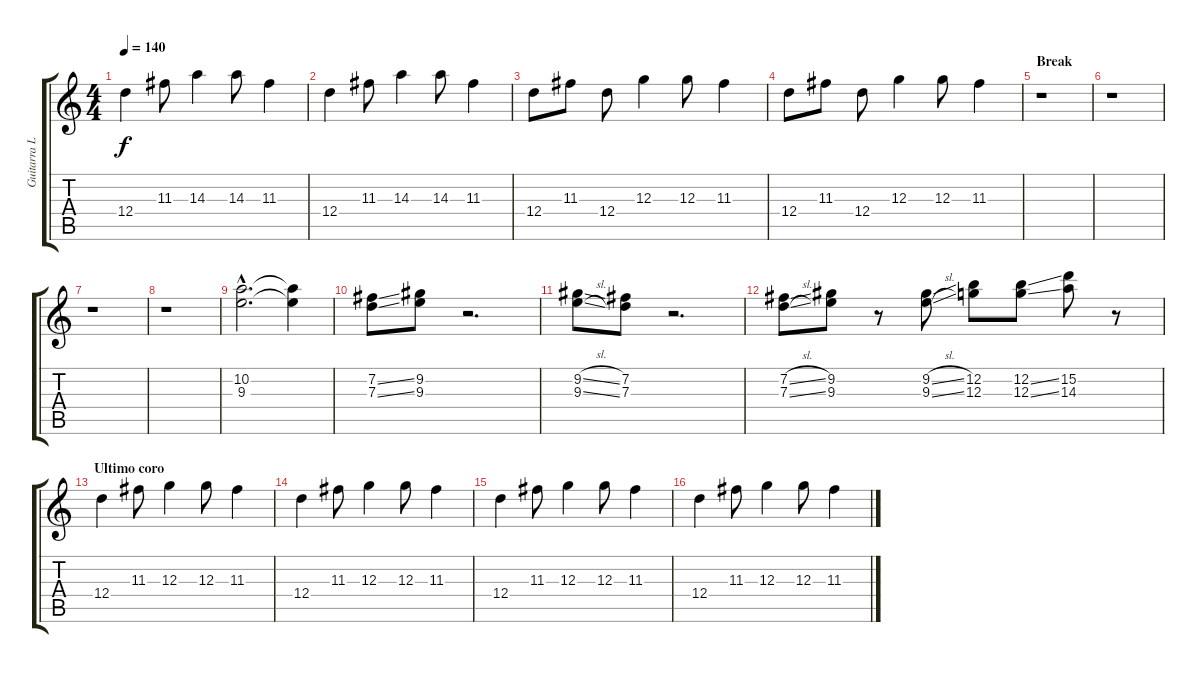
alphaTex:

\track ("Guitarra Lider" "Guitarra L") {instrument distortionguitar}
\staff {score tabs}
\tuning (E4 B3 G3 D3 A2 E2) {hide}
\ts (4 4)
\tempo 140
\clef g2
\ks c
12.4.4{dy f} 11.3.8 14.3.4 14.3.8 11.3.4 |
12.4.4 11.3.8 14.3.4 14.3.8 11.3.4 |
12.4.8 11.3.8 12.4.8 12.3.4 12.3.8 11.3.4 |
12.4.8 11.3.8 12.4.8 12.3.4 12.3.8 11.3.4 |
\section ("" "Break")
r.1 |
r.1 |
r.1 |
r.1 |
(10.2{hac} 9.3{hac}).2{d volume 9} (10.2{t} 9.3{t}).4 |
(7.2{ss} 7.3{ss}).8{volume 12} (9.2 9.3).8 r.2{d} |
(9.2{sl} 9.3{sl}).8 (7.2 7.3).8 r.2{d} |
(7.2{sl} 7.3{sl}).8 (9.2 9.3).8 r.8 (9.2{sl} 9.3{sl}).8 (12.2 12.3).8 (12.2{ss} 12.3{ss}).8 (15.2 14.3).8 r.8 |
\section ("" "Ultimo coro")
12.4.4{volume 12} 11.3.8 12.3.4 12.3.8 11.3.4 |
12.4.4 11.3.8 12.3.4 12.3.8 11.3.4 |
12.4.4 11.3.8 12.3.4 12.3.8 11.3.4 |
12.4.4 11.3.8 12.3.4 12.3.8 11.3.4
